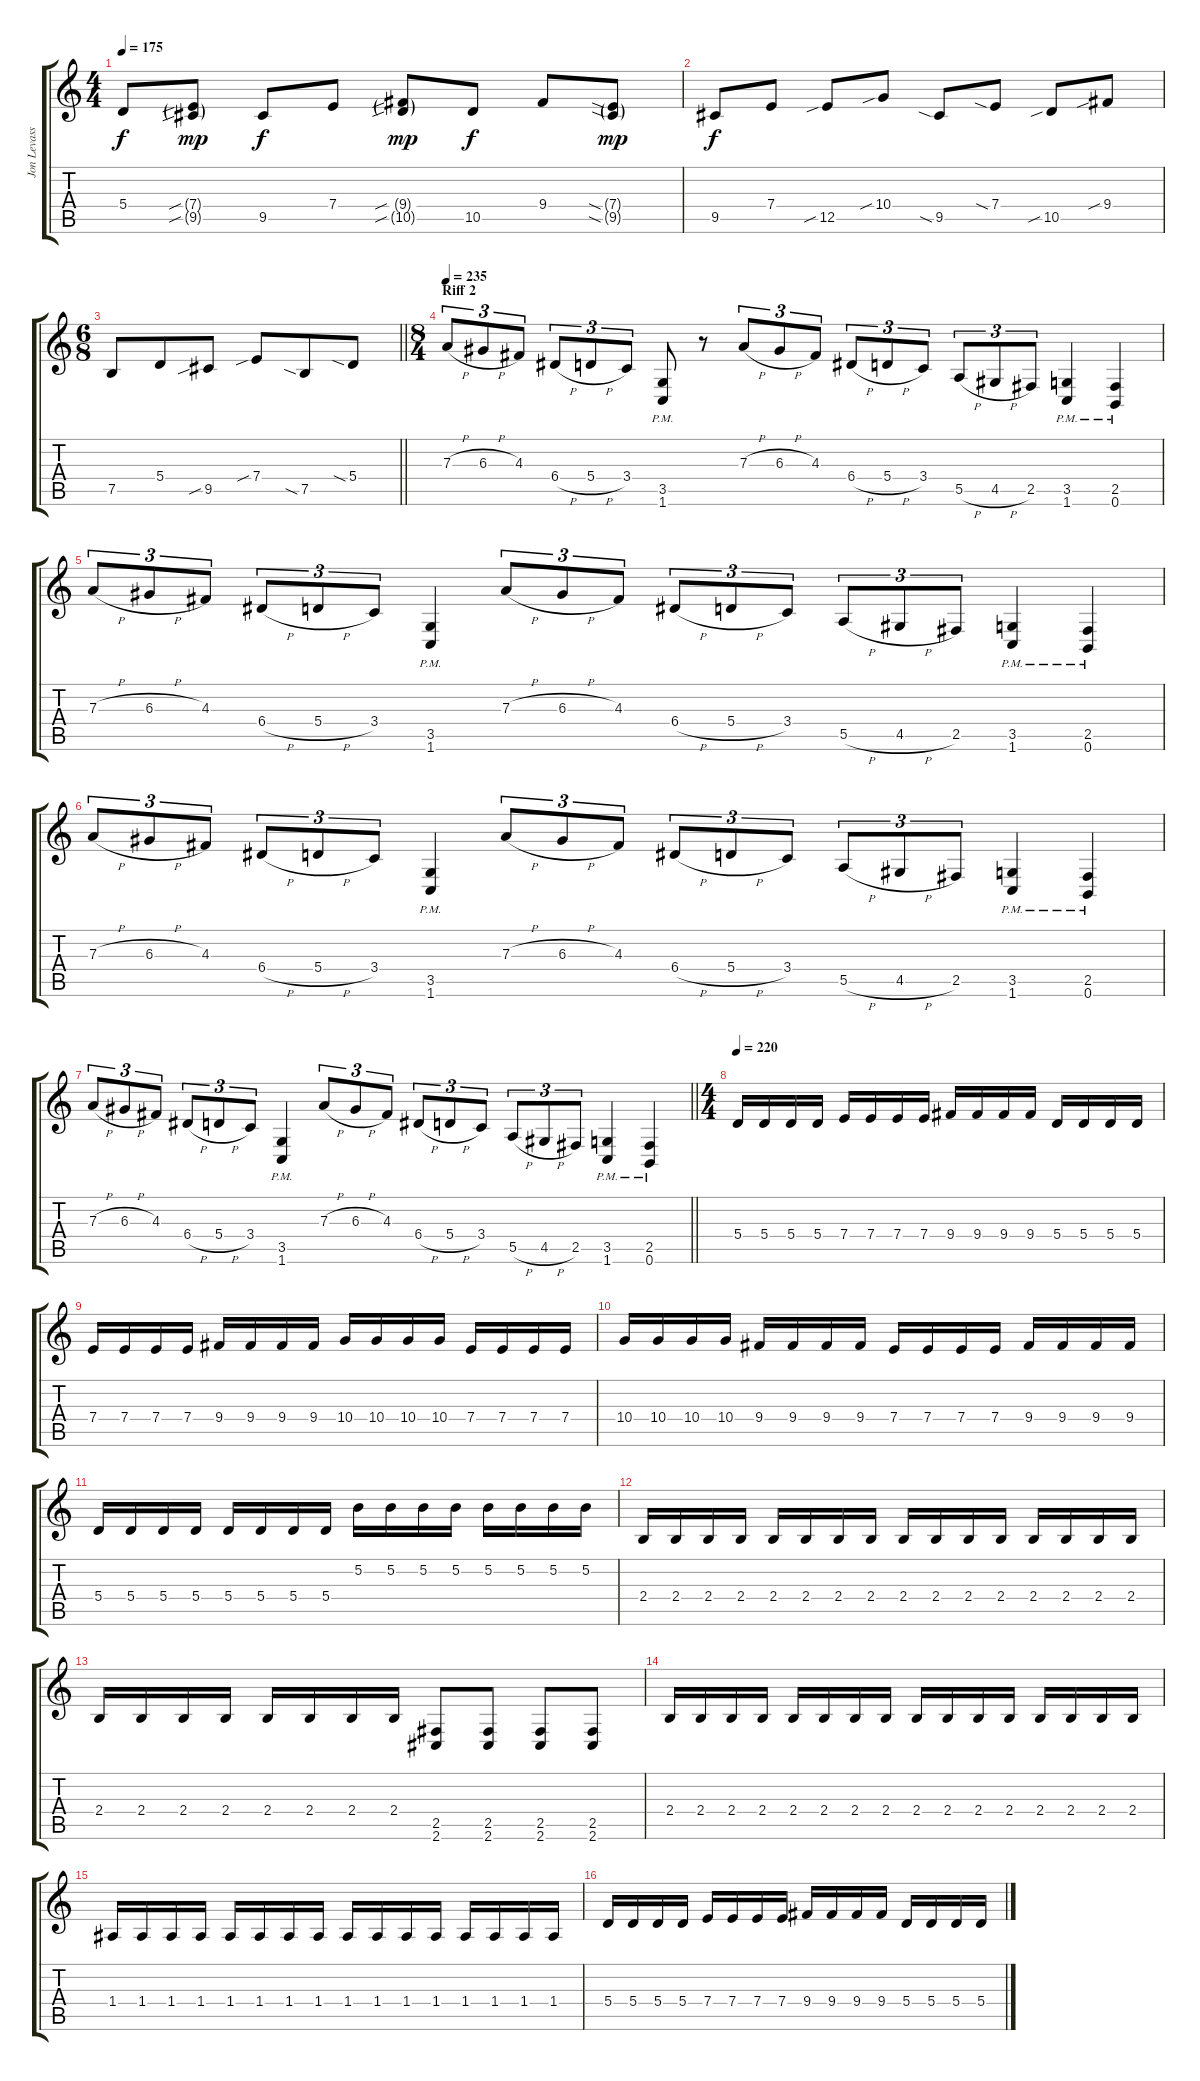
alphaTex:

\track ("Jon Levasseur" "Jon Levass") {instrument distortionguitar}
\staff {score tabs}
\tuning (B3 Gb3 D3 A2 E2 B1) {hide}
\ts (4 4)
\tempo 175
\clef g2
\ks c
5.4.8{dy f} (7.4{sib g} 9.5{sib g}).8{dy mp} 9.5.8{dy f} 7.4.8 (9.4{sib g} 10.5{sib g}).8{dy mp} 10.5.8{dy f} 9.4.8 (7.4{sia g} 9.5{sia g}).8{dy mp} |
9.5.8{dy f} 7.4.8 12.5{sib}.8 10.4{sib}.8 9.5{sia}.8 7.4{sia}.8 10.5{sib}.8 9.4{sib}.8 |
\ts (6 8)
\barLineRight lightlight
7.5.8 5.4.8 9.5{sib}.8 7.4{sib}.8 7.5{sia}.8 5.4{sia}.8 |
\ts (8 4)
\section ("" "Riff 2")
\tempo 235
7.3{h}.8{tu (3 2) balance 4 instrument distortionguitar} 6.3{h}.8{tu (3 2)} 4.3.8{tu (3 2)} 6.4{h}.8{tu (3 2)} 5.4{h}.8{tu (3 2)} 3.4.8{tu (3 2)} (3.5{pm} 1.6{pm}).8 r.8 7.3{h}.8{tu (3 2)} 6.3{h}.8{tu (3 2)} 4.3.8{tu (3 2)} 6.4{h}.8{tu (3 2)} 5.4{h}.8{tu (3 2)} 3.4.8{tu (3 2)} 5.5{h}.8{tu (3 2)} 4.5{h}.8{tu (3 2)} 2.5.8{tu (3 2)} (3.5{pm} 1.6{pm}).4 (2.5{pm} 0.6{pm}).4 |
7.3{h}.8{tu (3 2)} 6.3{h}.8{tu (3 2)} 4.3.8{tu (3 2)} 6.4{h}.8{tu (3 2)} 5.4{h}.8{tu (3 2)} 3.4.8{tu (3 2)} (3.5{pm} 1.6{pm}).4 7.3{h}.8{tu (3 2)} 6.3{h}.8{tu (3 2)} 4.3.8{tu (3 2)} 6.4{h}.8{tu (3 2)} 5.4{h}.8{tu (3 2)} 3.4.8{tu (3 2)} 5.5{h}.8{tu (3 2)} 4.5{h}.8{tu (3 2)} 2.5.8{tu (3 2)} (3.5{pm} 1.6{pm}).4 (2.5{pm} 0.6{pm}).4 |
7.3{h}.8{tu (3 2)} 6.3{h}.8{tu (3 2)} 4.3.8{tu (3 2)} 6.4{h}.8{tu (3 2)} 5.4{h}.8{tu (3 2)} 3.4.8{tu (3 2)} (3.5{pm} 1.6{pm}).4 7.3{h}.8{tu (3 2)} 6.3{h}.8{tu (3 2)} 4.3.8{tu (3 2)} 6.4{h}.8{tu (3 2)} 5.4{h}.8{tu (3 2)} 3.4.8{tu (3 2)} 5.5{h}.8{tu (3 2)} 4.5{h}.8{tu (3 2)} 2.5.8{tu (3 2)} (3.5{pm} 1.6{pm}).4 (2.5{pm} 0.6{pm}).4 |
\barLineRight lightlight
7.3{h}.8{tu (3 2)} 6.3{h}.8{tu (3 2)} 4.3.8{tu (3 2)} 6.4{h}.8{tu (3 2)} 5.4{h}.8{tu (3 2)} 3.4.8{tu (3 2)} (3.5{pm} 1.6{pm}).4 7.3{h}.8{tu (3 2)} 6.3{h}.8{tu (3 2)} 4.3.8{tu (3 2)} 6.4{h}.8{tu (3 2)} 5.4{h}.8{tu (3 2)} 3.4.8{tu (3 2)} 5.5{h}.8{tu (3 2)} 4.5{h}.8{tu (3 2)} 2.5.8{tu (3 2)} (3.5{pm} 1.6{pm}).4 (2.5{pm} 0.6{pm}).4 |
\ts (4 4)
\tempo 220
5.4.16 5.4.16 5.4.16 5.4.16 7.4.16 7.4.16 7.4.16 7.4.16 9.4.16 9.4.16 9.4.16 9.4.16 5.4.16 5.4.16 5.4.16 5.4.16 |
7.4.16 7.4.16 7.4.16 7.4.16 9.4.16 9.4.16 9.4.16 9.4.16 10.4.16 10.4.16 10.4.16 10.4.16 7.4.16 7.4.16 7.4.16 7.4.16 |
10.4.16 10.4.16 10.4.16 10.4.16 9.4.16 9.4.16 9.4.16 9.4.16 7.4.16 7.4.16 7.4.16 7.4.16 9.4.16 9.4.16 9.4.16 9.4.16 |
5.4.16 5.4.16 5.4.16 5.4.16 5.4.16 5.4.16 5.4.16 5.4.16 5.2.16 5.2.16 5.2.16 5.2.16 5.2.16 5.2.16 5.2.16 5.2.16 |
2.4.16 2.4.16 2.4.16 2.4.16 2.4.16 2.4.16 2.4.16 2.4.16 2.4.16 2.4.16 2.4.16 2.4.16 2.4.16 2.4.16 2.4.16 2.4.16 |
2.4.16 2.4.16 2.4.16 2.4.16 2.4.16 2.4.16 2.4.16 2.4.16 (2.5 2.6).8 (2.5 2.6).8 (2.5 2.6).8 (2.5 2.6).8 |
2.4.16 2.4.16 2.4.16 2.4.16 2.4.16 2.4.16 2.4.16 2.4.16 2.4.16 2.4.16 2.4.16 2.4.16 2.4.16 2.4.16 2.4.16 2.4.16 |
1.4.16 1.4.16 1.4.16 1.4.16 1.4.16 1.4.16 1.4.16 1.4.16 1.4.16 1.4.16 1.4.16 1.4.16 1.4.16 1.4.16 1.4.16 1.4.16 |
5.4.16 5.4.16 5.4.16 5.4.16 7.4.16 7.4.16 7.4.16 7.4.16 9.4.16 9.4.16 9.4.16 9.4.16 5.4.16 5.4.16 5.4.16 5.4.16
